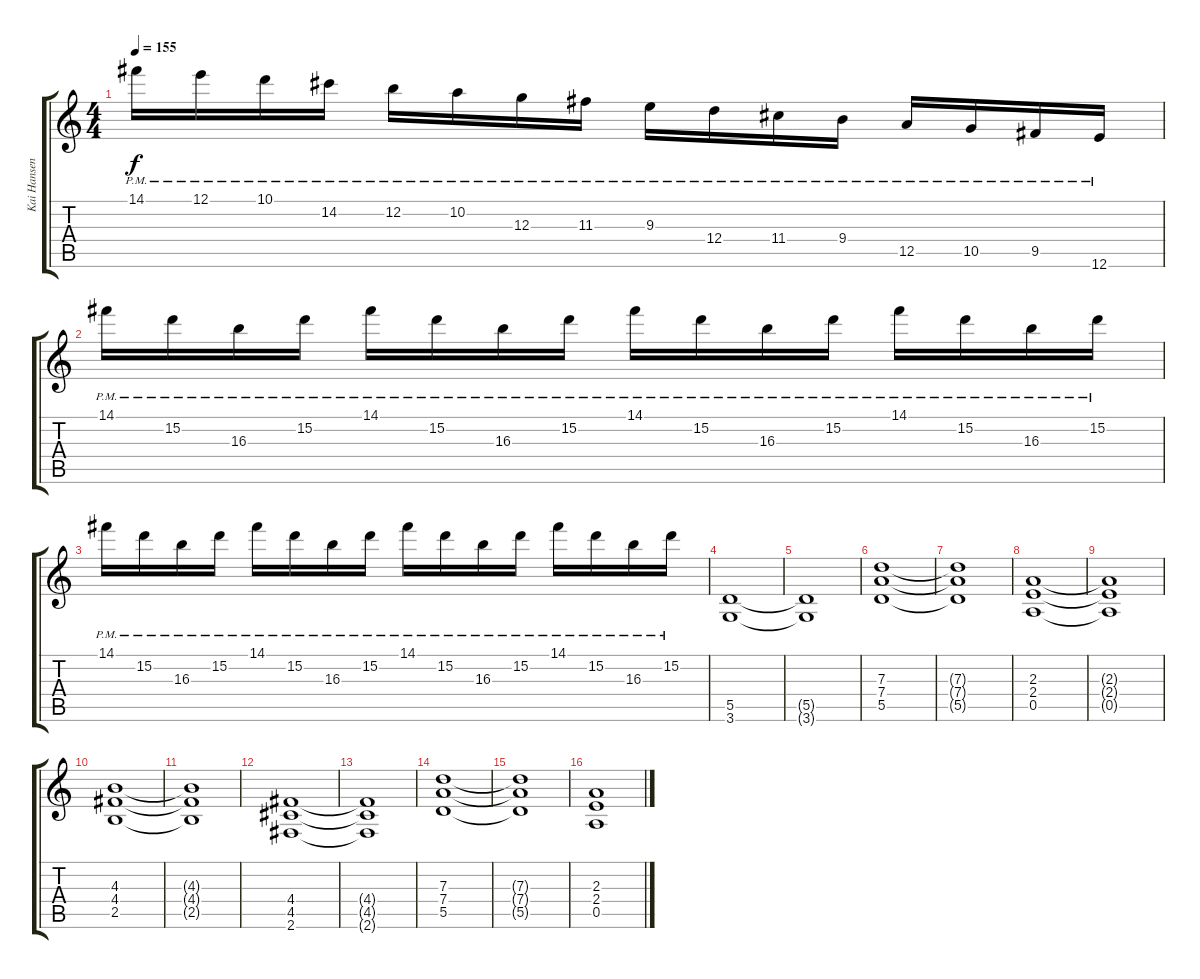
\track ("Kai Hansen" "Kai Hansen") {instrument distortionguitar}
\staff {score tabs}
\tuning (E4 B3 G3 D3 A2 E2) {hide}
\ts (4 4)
\tempo 155
\clef g2
\ks c
14.1{pm}.16{dy f} 12.1{pm}.16 10.1{pm}.16 14.2{pm}.16 12.2{pm}.16 10.2{pm}.16 12.3{pm}.16 11.3{pm}.16 9.3{pm}.16 12.4{pm}.16 11.4{pm}.16 9.4{pm}.16 12.5{pm}.16 10.5{pm}.16 9.5{pm}.16 12.6{pm}.16 |
14.1{pm}.16 15.2{pm}.16 16.3{pm}.16 15.2{pm}.16 14.1{pm}.16 15.2{pm}.16 16.3{pm}.16 15.2{pm}.16 14.1{pm}.16 15.2{pm}.16 16.3{pm}.16 15.2{pm}.16 14.1{pm}.16 15.2{pm}.16 16.3{pm}.16 15.2{pm}.16 |
14.1{pm}.16 15.2{pm}.16 16.3{pm}.16 15.2{pm}.16 14.1{pm}.16 15.2{pm}.16 16.3{pm}.16 15.2{pm}.16 14.1{pm}.16 15.2{pm}.16 16.3{pm}.16 15.2{pm}.16 14.1{pm}.16 15.2{pm}.16 16.3{pm}.16 15.2{pm}.16 |
(5.5 3.6).1 |
(5.5{t} 3.6{t}).1 |
(7.3 7.4 5.5).1 |
(7.3{t} 7.4{t} 5.5{t}).1 |
(2.3 2.4 0.5).1 |
(2.3{t} 2.4{t} 0.5{t}).1 |
(4.3 4.4 2.5).1 |
(4.3{t} 4.4{t} 2.5{t}).1 |
(4.4 4.5 2.6).1 |
(4.4{t} 4.5{t} 2.6{t}).1 |
(7.3 7.4 5.5).1 |
(7.3{t} 7.4{t} 5.5{t}).1 |
(2.3 2.4 0.5).1
